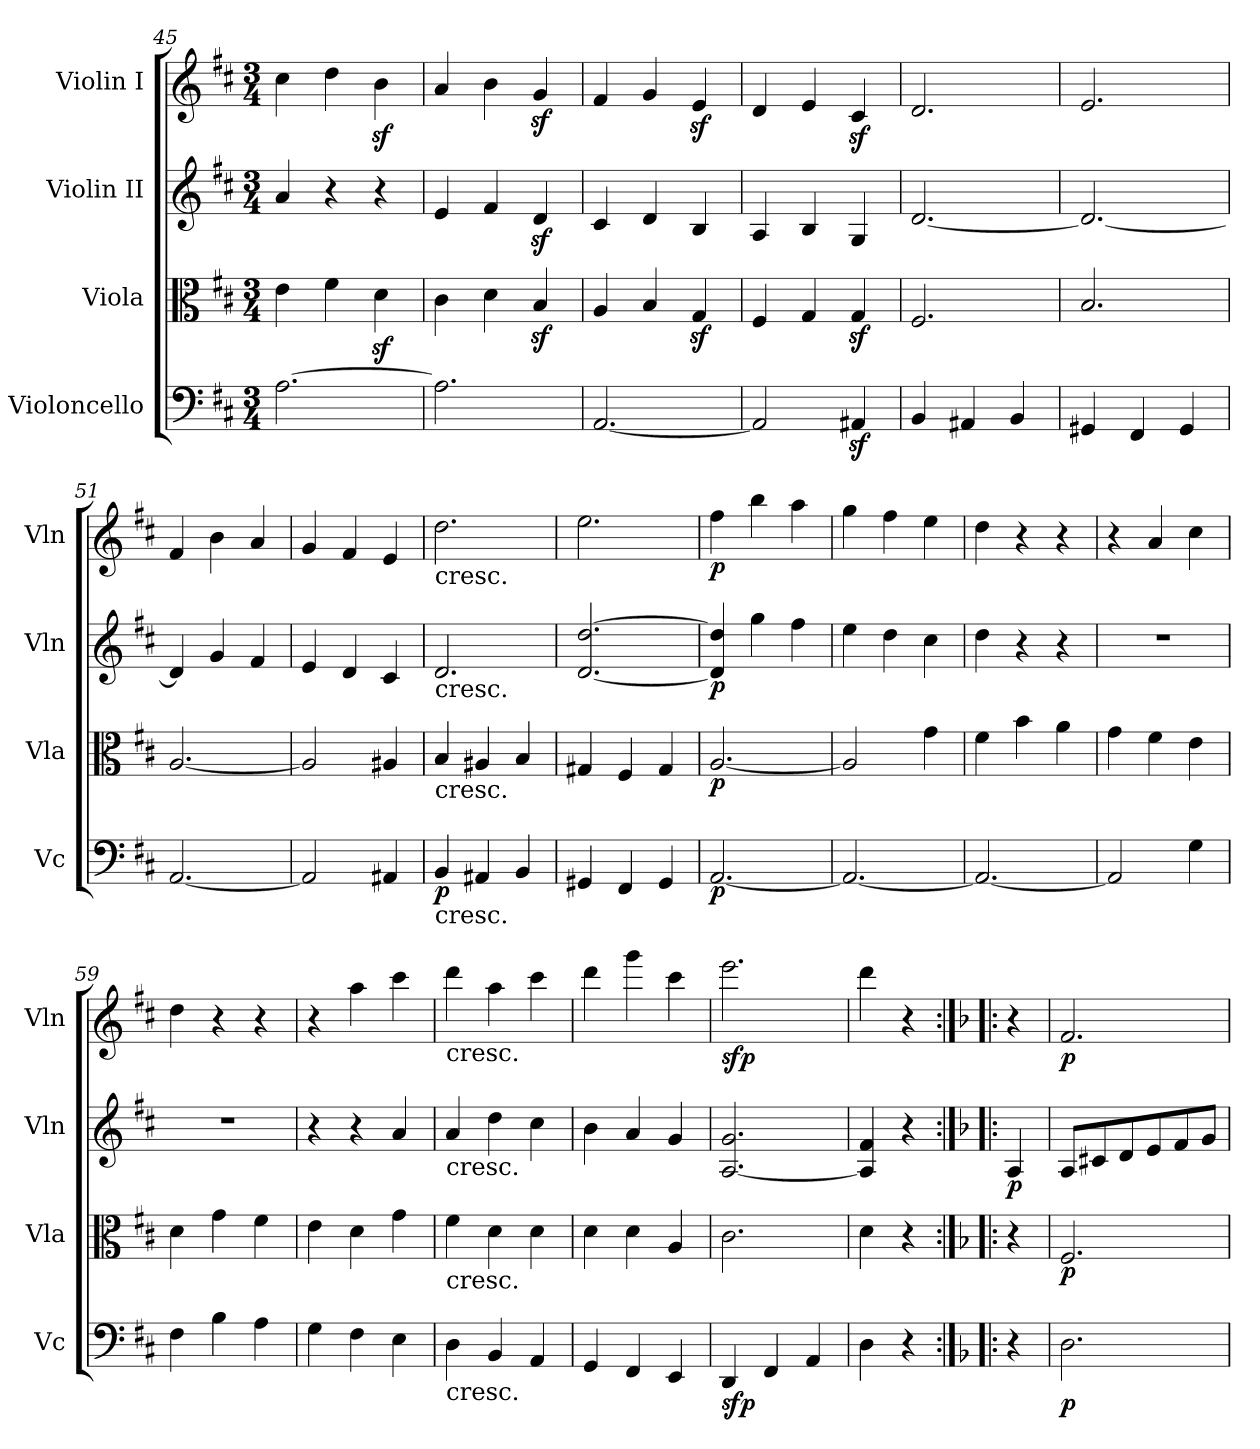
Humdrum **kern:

**kern	**dynam	**kern	**dynam	**kern	**dynam	**kern	**dynam
*part4	*part4	*part3	*part3	*part2	*part2	*part1	*part1
*staff4	*staff4	*staff3	*staff3	*staff2	*staff2	*staff1	*staff1
*I"Violoncello	*	*I"Viola	*	*I"Violin II	*	*I"Violin I	*
*I'Vc	*	*I'Vla	*	*I'Vln	*	*I'Vln	*
*clefF4	*	*clefC3	*	*clefG2	*	*clefG2	*
*k[f#c#]	*	*k[f#c#]	*	*k[f#c#]	*	*k[f#c#]	*
*M3/4	*	*M3/4	*	*M3/4	*	*M3/4	*
=45	=45	=45	=45	=45	=45	=45	=45
[2.A\	.	4e\	.	4a/	.	4cc#\	.
.	.	4f#\	.	4r	.	4dd\	.
.	.	4dz<\	.	4r	.	4bz<\	.
=46	=46	=46	=46	=46	=46	=46	=46
2.A\]	.	4c#\	.	4e/	.	4a/	.
.	.	4d\	.	4f#/	.	4b\	.
.	.	4Bz</	.	4dz</	.	4gz</	.
=47	=47	=47	=47	=47	=47	=47	=47
[2.AA/	.	4A/	.	4c#/	.	4f#/	.
.	.	4B/	.	4d/	.	4g/	.
.	.	4Gz>/	.	4B/	.	4ez</	.
!!LO:PB:g=z
=48	=48	=48	=48	=48	=48	=48	=48
2AA/]	.	4F#/	.	4A/	.	4d/	.
.	.	4G/	.	4B/	.	4e/	.
4AA#Xz</	.	4Gz>/	.	4G/	.	4c#z</	.
!!LO:LB:g=z
=49	=49	=49	=49	=49	=49	=49	=49
4BB/	.	2.F#/	.	[2.d/	.	2.d/	.
4AA#X/	.	.	.	.	.	.	.
4BB/	.	.	.	.	.	.	.
=50	=50	=50	=50	=50	=50	=50	=50
4GG#X/	.	2.B/	.	2.d/_	.	2.e/	.
4FF#/	.	.	.	.	.	.	.
4GG#/	.	.	.	.	.	.	.
=51	=51	=51	=51	=51	=51	=51	=51
[2.AA/	.	[2.A/	.	4d/]	.	4f#/	.
.	.	.	.	4g/	.	4b\	.
.	.	.	.	4f#/	.	4a/	.
=52	=52	=52	=52	=52	=52	=52	=52
2AA/]	.	2A/]	.	4e/	.	4g/	.
.	.	.	.	4d/	.	4f#/	.
4AA#X/	.	4A#X/	.	4c#/	.	4e/	.
=53	=53	=53	=53	=53	=53	=53	=53
!	!	!	!	!	!	!LO:TX:b:t=cresc.	!
!	!	!	!	!LO:TX:b:t=cresc.	!	!	!
!	!	!LO:TX:b:t=cresc.	!	!	!	!	!
!LO:TX:b:t=cresc.	!	!	!	!	!	!	!
!	!LO:DY:b	!	!	!	!	!	!
4BB/	p	4B/	.	2.d/	.	2.dd\	.
4AA#X/	.	4A#X/	.	.	.	.	.
4BB/	.	4B/	.	.	.	.	.
=54	=54	=54	=54	=54	=54	=54	=54
4GG#X/	.	4G#X/	.	[2.d/ [2.dd/	.	2.ee\	.
4FF#/	.	4F#/	.	.	.	.	.
4GG#/	.	4G#/	.	.	.	.	.
=55	=55	=55	=55	=55	=55	=55	=55
!	!LO:DY:b	!	!LO:DY:b	!	!LO:DY:b	!	!LO:DY:b
[2.AA/	p	[2.A/	p	4d/] 4dd/]	p	4ff#\	p
.	.	.	.	4gg\	.	4bb\	.
.	.	.	.	4ff#\	.	4aa\	.
!!LO:PB:g=z
=56	=56	=56	=56	=56	=56	=56	=56
2.AA/_	.	2A/]	.	4ee\	.	4gg\	.
.	.	.	.	4dd\	.	4ff#\	.
.	.	4g\	.	4cc#\	.	4ee\	.
=57	=57	=57	=57	=57	=57	=57	=57
2.AA/_	.	4f#\	.	4dd\	.	4dd\	.
.	.	4b\	.	4r	.	4r	.
.	.	4a\	.	4r	.	4r	.
=58	=58	=58	=58	=58	=58	=58	=58
2AA/]	.	4g\	.	2.r	.	4r	.
.	.	4f#\	.	.	.	4a/	.
4G\	.	4e\	.	.	.	4cc#\	.
=59	=59	=59	=59	=59	=59	=59	=59
4F#\	.	4d\	.	2.r	.	4dd\	.
4B\	.	4g\	.	.	.	4r	.
4A\	.	4f#\	.	.	.	4r	.
=60	=60	=60	=60	=60	=60	=60	=60
4G\	.	4e\	.	4r	.	4r	.
4F#\	.	4d\	.	4r	.	4aa\	.
4E\	.	4g\	.	4a/	.	4ccc#\	.
=61	=61	=61	=61	=61	=61	=61	=61
!	!	!	!	!	!	!LO:TX:b:t=cresc.	!
!	!	!	!	!LO:TX:b:t=cresc.	!	!	!
!	!	!LO:TX:b:t=cresc.	!	!	!	!	!
!LO:TX:b:t=cresc.	!	!	!	!	!	!	!
4D\	.	4f#\	.	4a/	.	4ddd\	.
4BB/	.	4d\	.	4dd\	.	4aa\	.
4AA/	.	4d\	.	4cc#\	.	4ccc#\	.
=62	=62	=62	=62	=62	=62	=62	=62
4GG/	.	4d\	.	4b\	.	4ddd\	.
4FF#/	.	4d\	.	4a/	.	4ggg\	.
4EE/	.	4A/	.	4g/	.	4ccc#\	.
!!LO:LB:g=z
=63	=63	=63	=63	=63	=63	=63	=63
!	!LO:DY:b	!	!LO:DY:b	!	!	!	!
!	!	!	!LO:DY:n=1:a	!	!	!	!LO:DY:b
4DD/	sfp	2.c#\	sfp sfp	[2.A/ 2.g/	.	2.eee\	sfp
4FF#/	.	.	.	.	.	.	.
4AA/	.	.	.	.	.	.	.
=64	=64	=64	=64	=64	=64	=64	=64
4D\	.	4d\	.	4A/] 4f#/	.	4ddd\	.
4r	.	4r	.	4r	.	4r	.
=65:|!|:	=65:|!|:	=65:|!|:	=65:|!|:	=65:|!|:	=65:|!|:	=65:|!|:	=65:|!|:
*k[b-]	*	*k[b-]	*	*k[b-]	*	*k[b-]	*
!	!	!	!	!	!LO:DY:b	!	!
4r	.	4r	.	4A/	p	4r	.
=66	=66	=66	=66	=66	=66	=66	=66
!	!LO:DY:b	!	!LO:DY:b	!	!	!	!LO:DY:b
2.D\	p	2.F/	p	8A/L	.	2.f/	p
.	.	.	.	8c#X/	.	.	.
.	.	.	.	8d/	.	.	.
.	.	.	.	8e/	.	.	.
.	.	.	.	8f/	.	.	.
.	.	.	.	8g/J	.	.	.
=	=	=	=	=	=	=	=
*-	*-	*-	*-	*-	*-	*-	*-
